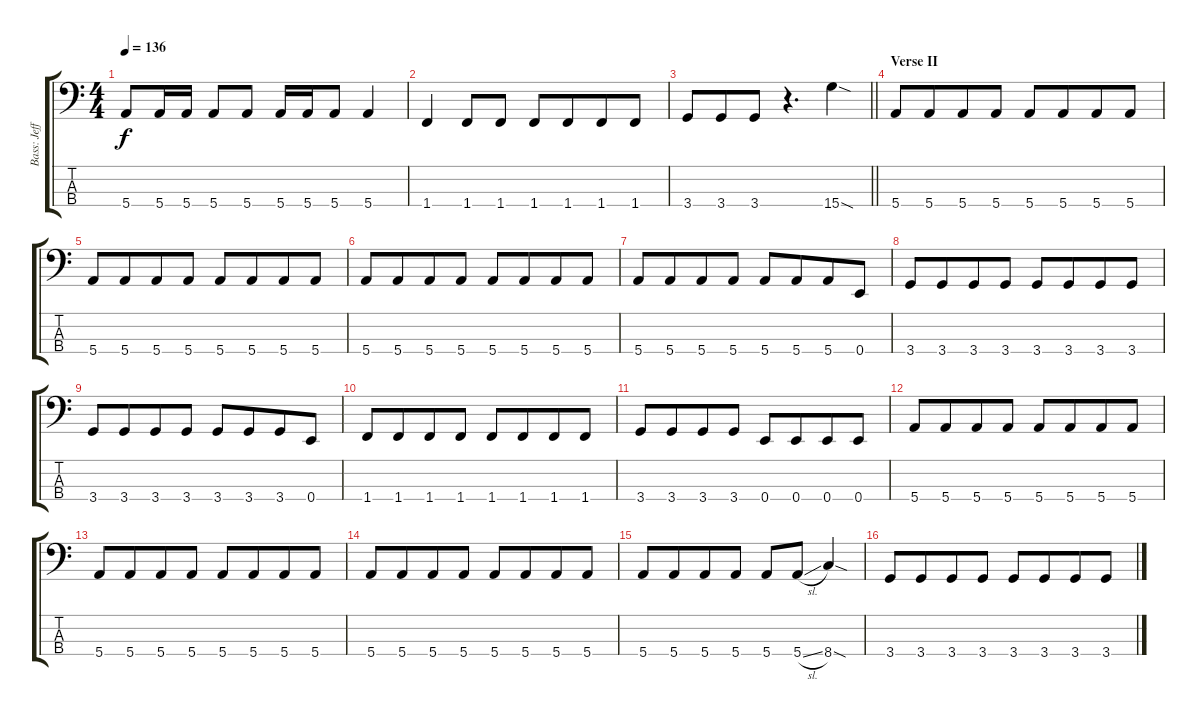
\track ("Bass: Jeff" "Bass: Jeff") {instrument electricbassfinger}
\staff {score tabs}
\tuning (G2 D2 A1 E1) {hide}
\ts (4 4)
\tempo 136
\clef f4
\ks c
5.4.8{dy f} 5.4.16{beam merge} 5.4.16 5.4.8 5.4.8 5.4.16{beam merge} 5.4.16 5.4.8 5.4.4 |
1.4.4{beam merge} 1.4.8 1.4.8 1.4.8 1.4.8{beam merge} 1.4.8 1.4.8 |
\barLineRight lightlight
3.4.8 3.4.8{beam merge} 3.4.8 r.4{d} 15.4{sod}.4 |
\section ("" "Verse II")
5.4.8 5.4.8{beam merge} 5.4.8 5.4.8 5.4.8 5.4.8{beam merge} 5.4.8 5.4.8 |
5.4.8 5.4.8{beam merge} 5.4.8 5.4.8 5.4.8 5.4.8{beam merge} 5.4.8 5.4.8 |
5.4.8 5.4.8{beam merge} 5.4.8 5.4.8 5.4.8 5.4.8{beam merge} 5.4.8 5.4.8 |
5.4.8 5.4.8{beam merge} 5.4.8 5.4.8 5.4.8 5.4.8{beam merge} 5.4.8 0.4.8 |
3.4.8 3.4.8{beam merge} 3.4.8 3.4.8 3.4.8 3.4.8{beam merge} 3.4.8 3.4.8 |
3.4.8 3.4.8{beam merge} 3.4.8 3.4.8 3.4.8 3.4.8{beam merge} 3.4.8 0.4.8 |
1.4.8 1.4.8{beam merge} 1.4.8 1.4.8 1.4.8 1.4.8{beam merge} 1.4.8 1.4.8 |
3.4.8 3.4.8{beam merge} 3.4.8 3.4.8 0.4.8 0.4.8{beam merge} 0.4.8 0.4.8 |
5.4.8 5.4.8{beam merge} 5.4.8 5.4.8 5.4.8 5.4.8{beam merge} 5.4.8 5.4.8 |
5.4.8 5.4.8{beam merge} 5.4.8 5.4.8 5.4.8 5.4.8{beam merge} 5.4.8 5.4.8 |
5.4.8 5.4.8{beam merge} 5.4.8 5.4.8 5.4.8 5.4.8{beam merge} 5.4.8 5.4.8 |
5.4.8 5.4.8{beam merge} 5.4.8 5.4.8 5.4.8 5.4{sl}.8{beam merge} 8.4{sod}.4 |
3.4.8 3.4.8{beam merge} 3.4.8 3.4.8 3.4.8 3.4.8{beam merge} 3.4.8 3.4.8
